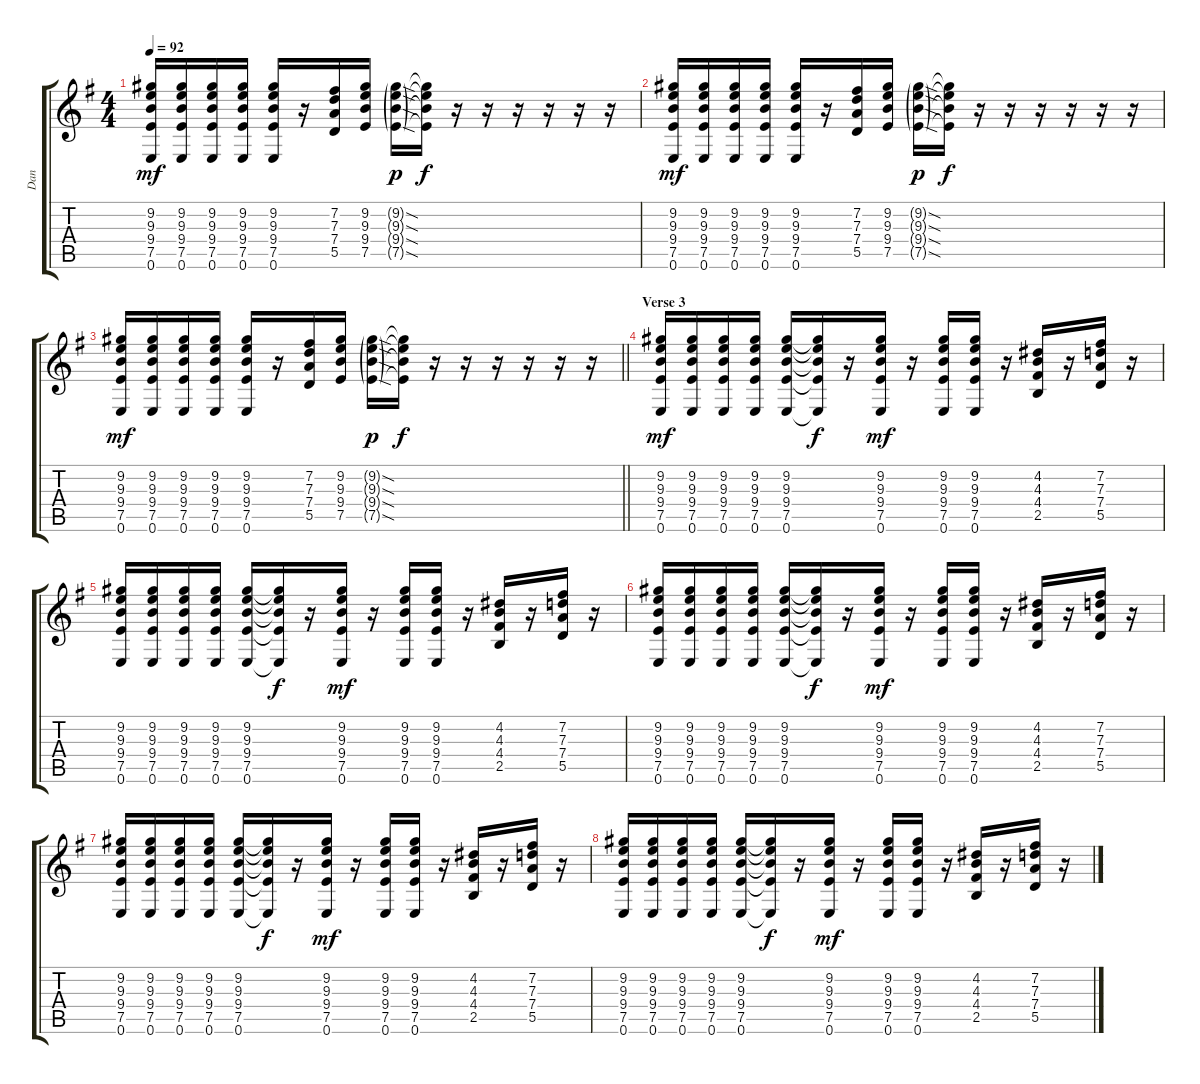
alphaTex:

\track ("Dan" "Dan") {instrument overdrivenguitar}
\staff {score tabs}
\tuning (E4 B3 G3 D3 A2 E2) {hide}
\ts (4 4)
\tempo 92
\clef g2
\ks g
(9.2 9.3 9.4 7.5 0.6).16{dy mf} (9.2 9.3 9.4 7.5 0.6).16 (9.2 9.3 9.4 7.5 0.6).16 (9.2 9.3 9.4 7.5 0.6).16 (9.2 9.3 9.4 7.5 0.6).16 r.16 (7.2 7.3 7.4 5.5).16 (9.2 9.3 9.4 7.5).16 (9.2{sod g} 9.3{sod g} 9.4{sod g} 7.5{sod g}).16{dy p} (9.2{t} 9.3{t} 9.4{t} 7.5{t}).16{dy f} r.16 r.16 r.16 r.16 r.16 r.16 |
(9.2 9.3 9.4 7.5 0.6).16{dy mf} (9.2 9.3 9.4 7.5 0.6).16 (9.2 9.3 9.4 7.5 0.6).16 (9.2 9.3 9.4 7.5 0.6).16 (9.2 9.3 9.4 7.5 0.6).16 r.16 (7.2 7.3 7.4 5.5).16 (9.2 9.3 9.4 7.5).16 (9.2{sod g} 9.3{sod g} 9.4{sod g} 7.5{sod g}).16{dy p} (9.2{t} 9.3{t} 9.4{t} 7.5{t}).16{dy f} r.16 r.16 r.16 r.16 r.16 r.16 |
\barLineRight lightlight
(9.2 9.3 9.4 7.5 0.6).16{dy mf} (9.2 9.3 9.4 7.5 0.6).16 (9.2 9.3 9.4 7.5 0.6).16 (9.2 9.3 9.4 7.5 0.6).16 (9.2 9.3 9.4 7.5 0.6).16 r.16 (7.2 7.3 7.4 5.5).16 (9.2 9.3 9.4 7.5).16 (9.2{sod g} 9.3{sod g} 9.4{sod g} 7.5{sod g}).16{dy p} (9.2{t} 9.3{t} 9.4{t} 7.5{t}).16{dy f} r.16 r.16 r.16 r.16 r.16 r.16 |
\section ("" "Verse 3")
(9.2 9.3 9.4 7.5 0.6).16{dy mf} (9.2 9.3 9.4 7.5 0.6).16 (9.2 9.3 9.4 7.5 0.6).16 (9.2 9.3 9.4 7.5 0.6).16 (9.2 9.3 9.4 7.5 0.6).16 (9.2{t} 9.3{t} 9.4{t} 7.5{t} 0.6{t}).16{dy f} r.16 (9.2 9.3 9.4 7.5 0.6).16{dy mf} r.16 (9.2 9.3 9.4 7.5 0.6).16 (9.2 9.3 9.4 7.5 0.6).16 r.16 (4.2 4.3 4.4 2.5).16 r.16 (7.2 7.3 7.4 5.5).16 r.16 |
(9.2 9.3 9.4 7.5 0.6).16 (9.2 9.3 9.4 7.5 0.6).16 (9.2 9.3 9.4 7.5 0.6).16 (9.2 9.3 9.4 7.5 0.6).16 (9.2 9.3 9.4 7.5 0.6).16 (9.2{t} 9.3{t} 9.4{t} 7.5{t} 0.6{t}).16{dy f} r.16 (9.2 9.3 9.4 7.5 0.6).16{dy mf} r.16 (9.2 9.3 9.4 7.5 0.6).16 (9.2 9.3 9.4 7.5 0.6).16 r.16 (4.2 4.3 4.4 2.5).16 r.16 (7.2 7.3 7.4 5.5).16 r.16 |
(9.2 9.3 9.4 7.5 0.6).16 (9.2 9.3 9.4 7.5 0.6).16 (9.2 9.3 9.4 7.5 0.6).16 (9.2 9.3 9.4 7.5 0.6).16 (9.2 9.3 9.4 7.5 0.6).16 (9.2{t} 9.3{t} 9.4{t} 7.5{t} 0.6{t}).16{dy f} r.16 (9.2 9.3 9.4 7.5 0.6).16{dy mf} r.16 (9.2 9.3 9.4 7.5 0.6).16 (9.2 9.3 9.4 7.5 0.6).16 r.16 (4.2 4.3 4.4 2.5).16 r.16 (7.2 7.3 7.4 5.5).16 r.16 |
(9.2 9.3 9.4 7.5 0.6).16 (9.2 9.3 9.4 7.5 0.6).16 (9.2 9.3 9.4 7.5 0.6).16 (9.2 9.3 9.4 7.5 0.6).16 (9.2 9.3 9.4 7.5 0.6).16 (9.2{t} 9.3{t} 9.4{t} 7.5{t} 0.6{t}).16{dy f} r.16 (9.2 9.3 9.4 7.5 0.6).16{dy mf} r.16 (9.2 9.3 9.4 7.5 0.6).16 (9.2 9.3 9.4 7.5 0.6).16 r.16 (4.2 4.3 4.4 2.5).16 r.16 (7.2 7.3 7.4 5.5).16 r.16 |
(9.2 9.3 9.4 7.5 0.6).16 (9.2 9.3 9.4 7.5 0.6).16 (9.2 9.3 9.4 7.5 0.6).16 (9.2 9.3 9.4 7.5 0.6).16 (9.2 9.3 9.4 7.5 0.6).16 (9.2{t} 9.3{t} 9.4{t} 7.5{t} 0.6{t}).16{dy f} r.16 (9.2 9.3 9.4 7.5 0.6).16{dy mf} r.16 (9.2 9.3 9.4 7.5 0.6).16 (9.2 9.3 9.4 7.5 0.6).16 r.16 (4.2 4.3 4.4 2.5).16 r.16 (7.2 7.3 7.4 5.5).16 r.16
